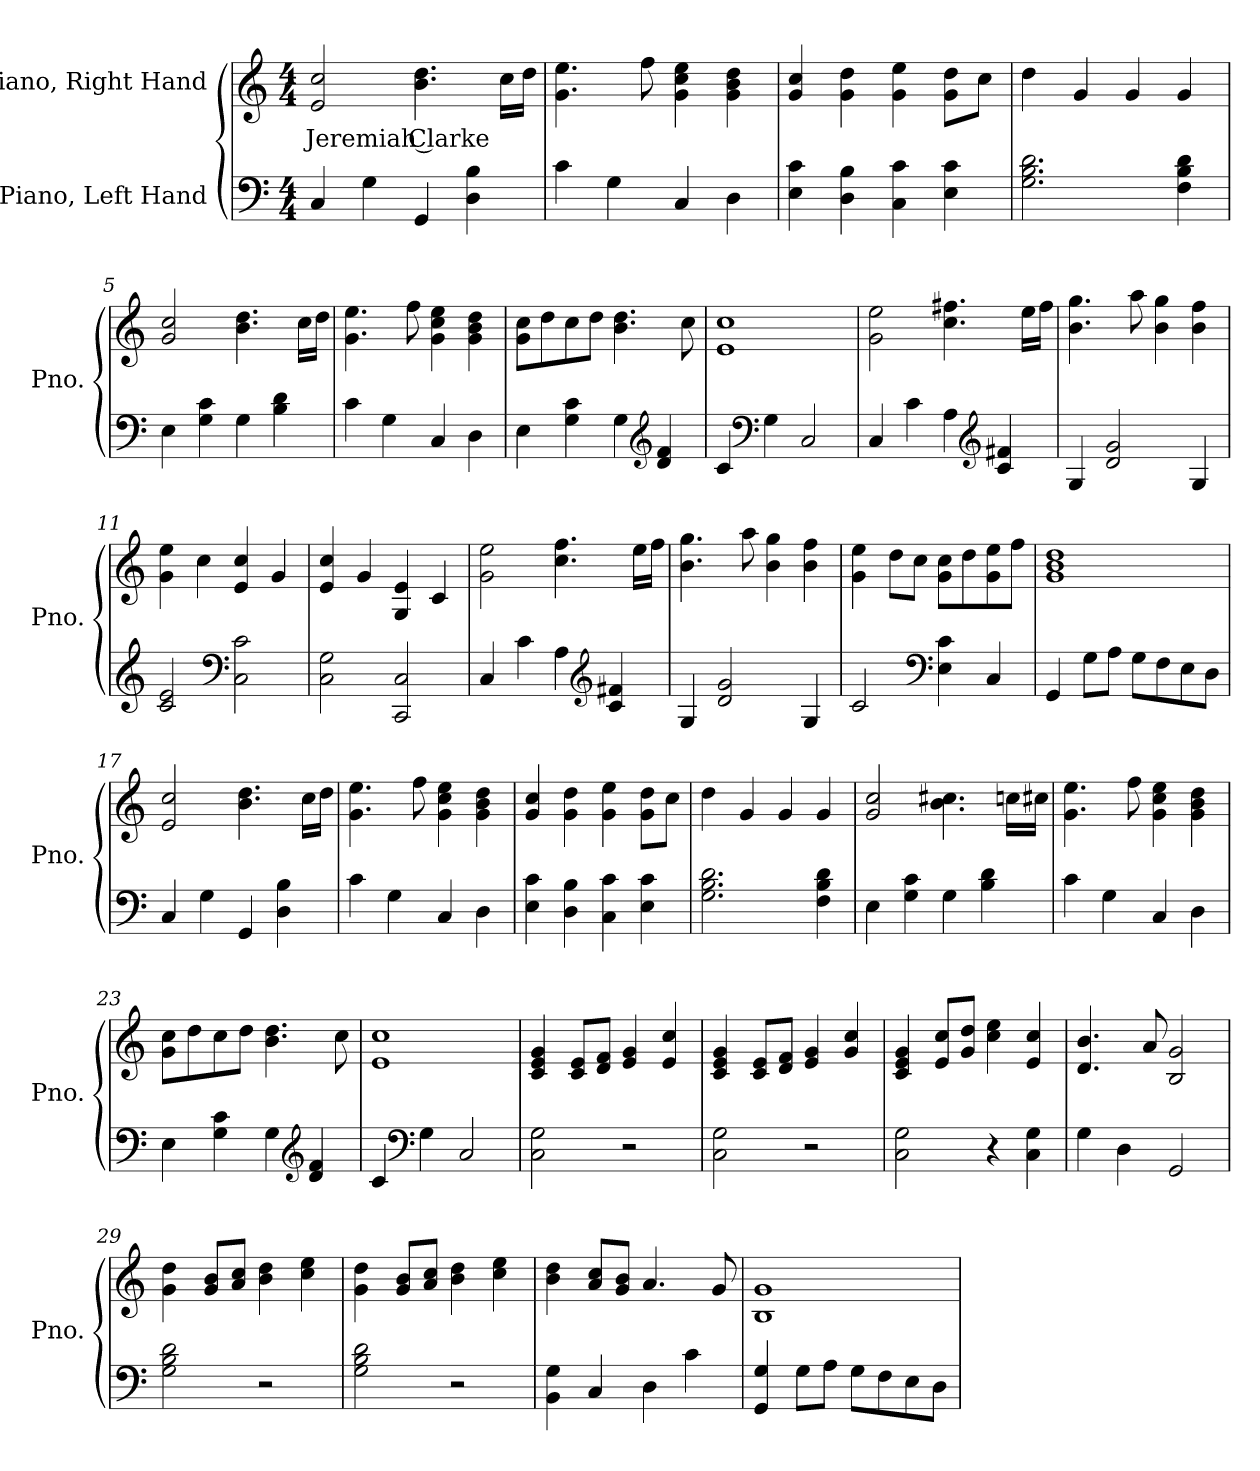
**kern	**kern	**text
*part2	*part1	*part1
*staff2	*staff1	*staff1
*I"Piano, Left Hand	*I"Piano, Right Hand	*
*I'Pno.	*I'Pno.	*
*clefF4	*clefG2	*
*k[]	*k[]	*
*M4/4	*M4/4	*
*MM100	*MM100	*
=1	=1	=1
!	!	!LO:LY:b
4C/	2e/ 2cc/	Jeremiah Clarke
4G\	.	.
4GG/	4.b\ 4.dd\	.
4D\ 4B\	.	.
.	16cc\LL	.
.	16dd\JJ	.
=2	=2	=2
4c\	4.g\ 4.ee\	.
4G\	.	.
.	8ff\	.
4C/	4g\ 4cc\ 4ee\	.
4D\	4g\ 4b\ 4dd\	.
=3	=3	=3
4E\ 4c\	4g/ 4cc/	.
4D\ 4B\	4g\ 4dd\	.
4C\ 4c\	4g\ 4ee\	.
4E\ 4c\	8g\ 8dd\L	.
.	8cc\J	.
=4	=4	=4
2.G\ 2.B\ 2.d\	4dd\	.
.	4g/	.
.	4g/	.
4F\ 4B\ 4d\	4g/	.
=5	=5	=5
4E\	2g/ 2cc/	.
4G\ 4c\	.	.
4G\	4.b\ 4.dd\	.
4B\ 4d\	.	.
.	16cc\LL	.
.	16dd\JJ	.
!!LO:LB:g=z
=6	=6	=6
4c\	4.g\ 4.ee\	.
4G\	.	.
.	8ff\	.
4C/	4g\ 4cc\ 4ee\	.
4D\	4g\ 4b\ 4dd\	.
=7	=7	=7
4E\	8g\ 8cc\L	.
.	8dd\	.
4G\ 4c\	8cc\	.
.	8dd\J	.
4G\	4.b\ 4.dd\	.
*clefG2	*	*
4d/ 4f/	.	.
.	8cc\	.
=8	=8	=8
4c/	1e 1cc	.
*clefF4	*	*
4G\	.	.
2C/	.	.
=9	=9	=9
4C/	2g\ 2ee\	.
4c\	.	.
4A\	4.cc\ 4.ff#X\	.
*clefG2	*	*
4c/ 4f#X/	.	.
.	16ee\LL	.
.	16ff#\JJ	.
=10	=10	=10
4G/	4.b\ 4.gg\	.
2d/ 2g/	.	.
.	8aa\	.
.	4b\ 4gg\	.
4G/	4b\ 4ff\	.
=11	=11	=11
2c/ 2e/	4g\ 4ee\	.
.	4cc\	.
*clefF4	*	*
2C\ 2c\	4e/ 4cc/	.
.	4g/	.
!!LO:LB:g=z
=12	=12	=12
2C\ 2G\	4e/ 4cc/	.
.	4g/	.
2CC/ 2C/	4G/ 4e/	.
.	4c/	.
=13	=13	=13
4C/	2g\ 2ee\	.
4c\	.	.
4A\	4.cc\ 4.ff\	.
*clefG2	*	*
4c/ 4f#X/	.	.
.	16ee\LL	.
.	16ff\JJ	.
=14	=14	=14
4G/	4.b\ 4.gg\	.
2d/ 2g/	.	.
.	8aa\	.
.	4b\ 4gg\	.
4G/	4b\ 4ff\	.
=15	=15	=15
2c/	4g\ 4ee\	.
.	8dd\L	.
.	8cc\J	.
*clefF4	*	*
4E\ 4c\	8g\ 8cc\L	.
.	8dd\	.
4C/	8g\ 8ee\	.
.	8ff\J	.
=16	=16	=16
4GG/	1g 1b 1dd	.
8G\L	.	.
8A\J	.	.
8G\L	.	.
8F\	.	.
8E\	.	.
8D\J	.	.
=17	=17	=17
4C/	2e/ 2cc/	.
4G\	.	.
4GG/	4.b\ 4.dd\	.
4D\ 4B\	.	.
.	16cc\LL	.
.	16dd\JJ	.
!!LO:LB:g=z
=18	=18	=18
4c\	4.g\ 4.ee\	.
4G\	.	.
.	8ff\	.
4C/	4g\ 4cc\ 4ee\	.
4D\	4g\ 4b\ 4dd\	.
=19	=19	=19
4E\ 4c\	4g/ 4cc/	.
4D\ 4B\	4g\ 4dd\	.
4C\ 4c\	4g\ 4ee\	.
4E\ 4c\	8g\ 8dd\L	.
.	8cc\J	.
=20	=20	=20
2.G\ 2.B\ 2.d\	4dd\	.
.	4g/	.
.	4g/	.
4F\ 4B\ 4d\	4g/	.
=21	=21	=21
4E\	2g/ 2cc/	.
4G\ 4c\	.	.
4G\	4.b\ 4.cc#X\	.
4B\ 4d\	.	.
.	16ccn\LL	.
.	16cc#X\JJ	.
=22	=22	=22
4c\	4.g\ 4.ee\	.
4G\	.	.
.	8ff\	.
4C/	4g\ 4cc\ 4ee\	.
4D\	4g\ 4b\ 4dd\	.
=23	=23	=23
4E\	8g\ 8cc\L	.
.	8dd\	.
4G\ 4c\	8cc\	.
.	8dd\J	.
4G\	4.b\ 4.dd\	.
*clefG2	*	*
4d/ 4f/	.	.
.	8cc\	.
!!LO:LB:g=z
=24	=24	=24
4c/	1e 1cc	.
*clefF4	*	*
4G\	.	.
2C/	.	.
=25	=25	=25
2C\ 2G\	4c/ 4e/ 4g/	.
.	8c/ 8e/L	.
.	8d/ 8f/J	.
2r	4e/ 4g/	.
.	4e/ 4cc/	.
=26	=26	=26
2C\ 2G\	4c/ 4e/ 4g/	.
.	8c/ 8e/L	.
.	8d/ 8f/J	.
2r	4e/ 4g/	.
.	4g/ 4cc/	.
=27	=27	=27
2C\ 2G\	4c/ 4e/ 4g/	.
.	8e/ 8cc/L	.
.	8g/ 8dd/J	.
4r	4cc\ 4ee\	.
4C\ 4G\	4e/ 4cc/	.
=28	=28	=28
4G\	4.d/ 4.b/	.
4D\	.	.
.	8a/	.
2GG/	2B/ 2g/	.
=29	=29	=29
2G\ 2B\ 2d\	4g\ 4dd\	.
.	8g/ 8b/L	.
.	8a/ 8cc/J	.
2r	4b\ 4dd\	.
.	4cc\ 4ee\	.
=30	=30	=30
2G\ 2B\ 2d\	4g\ 4dd\	.
.	8g/ 8b/L	.
.	8a/ 8cc/J	.
2r	4b\ 4dd\	.
.	4cc\ 4ee\	.
!!LO:LB:g=z
=31	=31	=31
4BB\ 4G\	4b\ 4dd\	.
4C/	8a/ 8cc/L	.
.	8g/ 8b/J	.
4D\	4.a/	.
4c\	.	.
.	8g/	.
=32	=32	=32
4GG/ 4G/	1B 1g	.
8G\L	.	.
8A\J	.	.
8G\L	.	.
8F\	.	.
8E\	.	.
8D\J	.	.
=	=	=
*-	*-	*-
